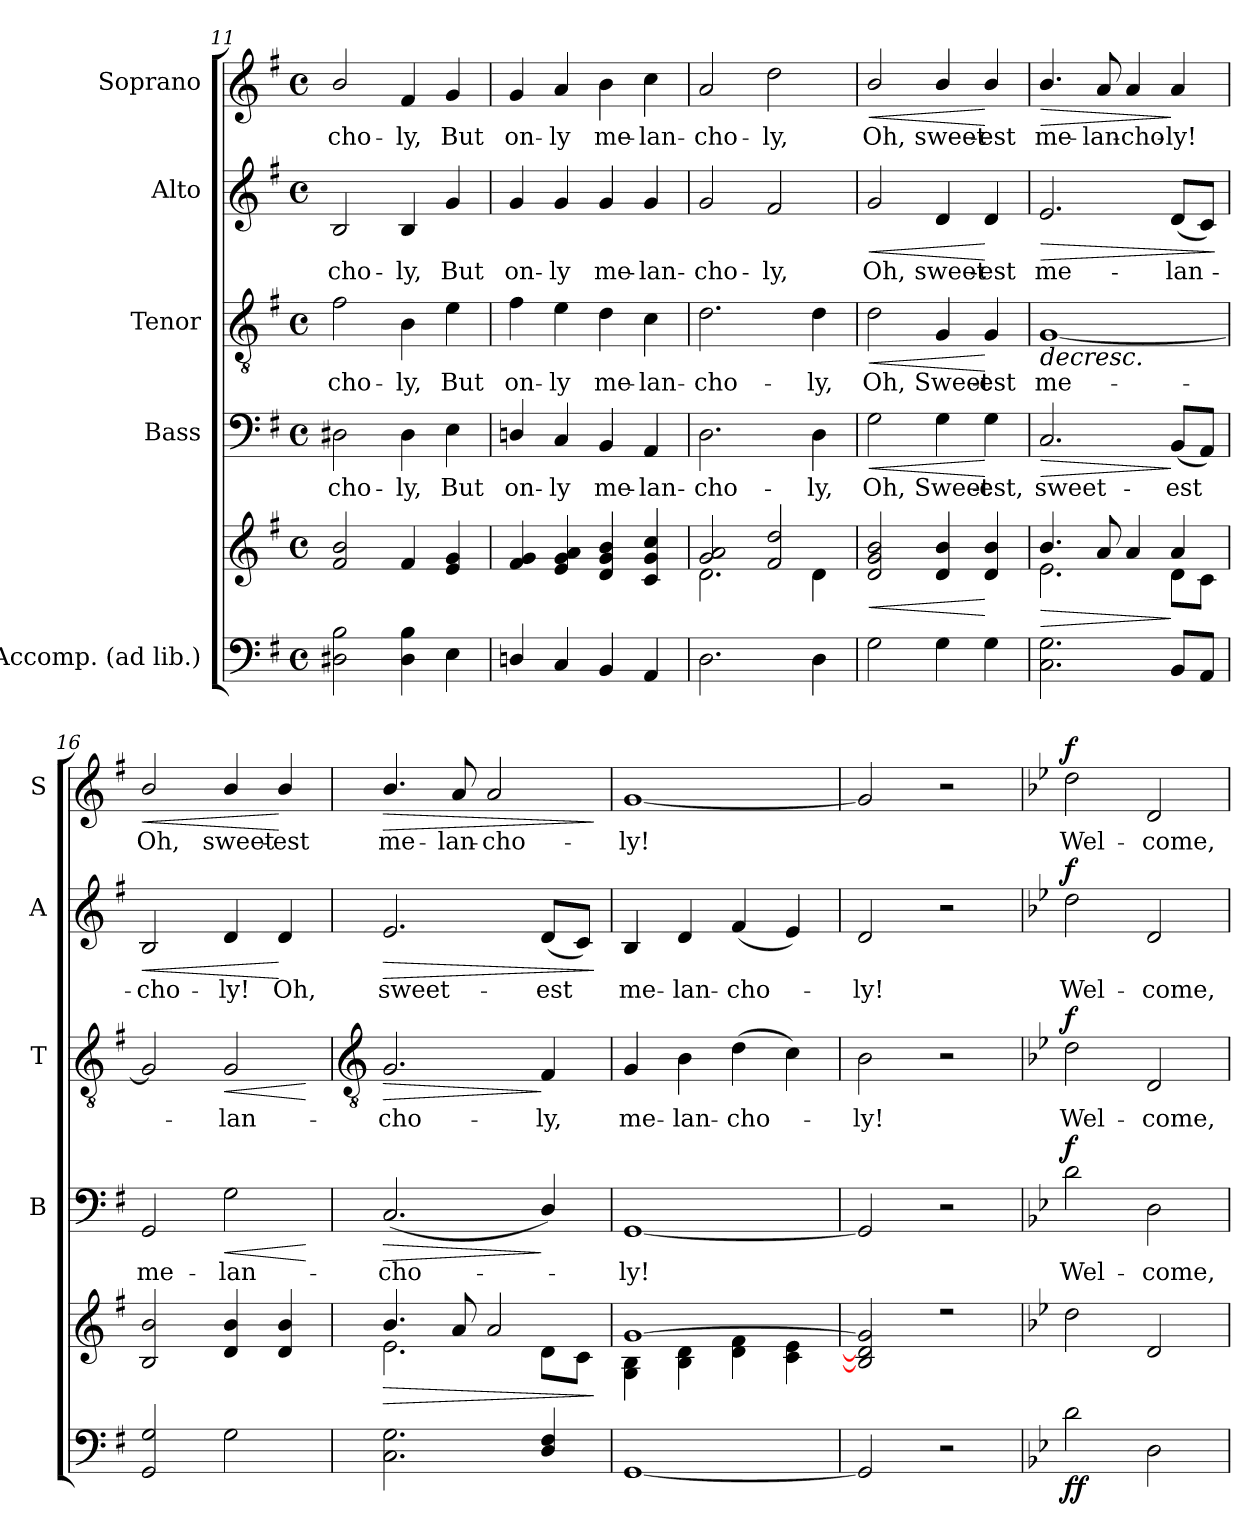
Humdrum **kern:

**kern	**kern	**dynam	**kern	**text	**dynam	**kern	**text	**dynam	**kern	**text	**dynam	**kern	**text	**dynam
*part5	*part5	*part5	*part4	*part4	*part4	*part3	*part3	*part3	*part2	*part2	*part2	*part1	*part1	*part1
*staff6	*staff5	*staff5/6	*staff4	*staff4	*staff4	*staff3	*staff3	*staff3	*staff2	*staff2	*staff2	*staff1	*staff1	*staff1
*I"Accomp. (ad lib.)	*	*	*I"Bass	*	*	*I"Tenor	*	*	*I"Alto	*	*	*I"Soprano	*	*
*	*	*	*I'B	*	*	*I'T	*	*	*I'A	*	*	*I'S	*	*
*clefF4	*clefG2	*	*clefF4	*	*	*clefGv2	*	*	*clefG2	*	*	*clefG2	*	*
*k[f#]	*k[f#]	*	*k[f#]	*	*	*k[f#]	*	*	*k[f#]	*	*	*k[f#]	*	*
*G:	*G:	*	*G:	*	*	*G:	*	*	*G:	*	*	*G:	*	*
*M4/4	*M4/4	*	*M4/4	*	*	*M4/4	*	*	*M4/4	*	*	*M4/4	*	*
*met(c)	*met(c)	*	*met(c)	*	*	*met(c)	*	*	*met(c)	*	*	*met(c)	*	*
=11	=11	=11	=11	=11	=11	=11	=11	=11	=11	=11	=11	=11	=11	=11
*	*^	*	*	*	*	*	*	*	*	*	*	*	*	*
!	!	!	!	!	!LO:LY:b	!	!	!LO:LY:b	!	!	!LO:LY:b	!	!	!LO:LY:b	!
2D#X 2B	2f#/ 2b/	1ryy	.	2D#X	-cho-	.	2f#	-cho-	.	2B	-cho-	.	2b/	-cho-	.
!	!	!	!	!	!LO:LY:b	!	!	!LO:LY:b	!	!	!LO:LY:b	!	!	!LO:LY:b	!
4D# 4B	4f#	.	.	4D#	-ly,	.	4B	-ly,	.	4B	-ly,	.	4f#	-ly,	.
!	!	!	!	!	!LO:LY:b	!	!	!LO:LY:b	!	!	!LO:LY:b	!	!	!LO:LY:b	!
4E	4e 4g	.	.	4E	But	.	4e	But	.	4g	But	.	4g	But	.
=12	=12	=12	=12	=12	=12	=12	=12	=12	=12	=12	=12	=12	=12	=12	=12
!	!	!	!	!	!LO:LY:b	!	!	!LO:LY:b	!	!	!LO:LY:b	!	!	!LO:LY:b	!
4Dn/	4f# 4g	1ryy	.	4Dn/	on-	.	4f#	on-	.	4g	on-	.	4g	on-	.
!	!	!	!	!	!LO:LY:b	!	!	!LO:LY:b	!	!	!LO:LY:b	!	!	!LO:LY:b	!
4C	4e 4g 4a	.	.	4C	-ly	.	4e	-ly	.	4g	-ly	.	4a	-ly	.
!	!	!	!	!	!LO:LY:b	!	!	!LO:LY:b	!	!	!LO:LY:b	!	!	!LO:LY:b	!
4BB	4d 4g 4b	.	.	4BB	me-	.	4d	me-	.	4g	me-	.	4b	me-	.
!	!	!	!	!	!LO:LY:b	!	!	!LO:LY:b	!	!	!LO:LY:b	!	!	!LO:LY:b	!
4AA	4c 4g 4cc	.	.	4AA	-lan-	.	4c	-lan-	.	4g	-lan-	.	4cc	-lan-	.
=13	=13	=13	=13	=13	=13	=13	=13	=13	=13	=13	=13	=13	=13	=13	=13
!	!	!	!	!	!LO:LY:b	!	!	!LO:LY:b	!	!	!LO:LY:b	!	!	!LO:LY:b	!
2.D	2g 2a	2.d\	.	2.D	-cho-	.	2.d	-cho-	.	2g	-cho-	.	2a	-cho-	.
!	!	!	!	!	!	!	!	!	!	!	!LO:LY:b	!	!	!LO:LY:b	!
.	2f# 2dd	.	.	.	.	.	.	.	.	2f#	-ly,	.	2dd	-ly,	.
!	!	!	!	!	!LO:LY:b	!	!	!LO:LY:b	!	!	!	!	!	!	!
4D	.	4d\	.	4D	-ly,	.	4d	-ly,	.	.	.	.	.	.	.
=14	=14	=14	=14	=14	=14	=14	=14	=14	=14	=14	=14	=14	=14	=14	=14
!	!	!	!LO:HP:b	!	!LO:LY:b	!LO:HP:b	!	!LO:LY:b	!LO:HP:b	!	!LO:LY:b	!LO:HP:b	!	!LO:LY:b	!LO:HP:b
2G	2d/ 2g/ 2b/	1ryy	<	2G	Oh,	<	2d	Oh,	<	2g	Oh,	<	2b/	Oh,	<
!	!	!	!	!	!LO:LY:b	!	!	!LO:LY:b	!	!	!LO:LY:b	!	!	!LO:LY:b	!
4G	4d/ 4b/	.	.	4G	Sweet-	.	4G	Sweet-	.	4d	sweet-	.	4b/	sweet-	.
!	!	!	!	!	!LO:LY:b	!	!	!LO:LY:b	!	!	!LO:LY:b	!	!	!LO:LY:b	!
4G	4d/ 4b/	.	[	4G	-est,	[	4G	-est	[	4d	-est	[	4b/	-est	[
=15	=15	=15	=15	=15	=15	=15	=15	=15	=15	=15	=15	=15	=15	=15	=15
!	!	!	!LO:HP:b	!	!	!	!	!	!	!	!	!	!	!	!
!	!	!	!LO:HP:n=1:b	!	!LO:LY:b	!LO:HP:b	!	!LO:LY:b	!LO:HP:b	!	!LO:LY:b	!LO:HP:b	!	!LO:LY:b	!LO:HP:b
2.C 2.G	4.b/	2.e\	> >	2.C	sweet-	>	[1G	me-	>	2.e	me-	>	4.b/	me-	>
!	!	!	!	!	!	!	!	!	!	!	!	!	!	!LO:LY:b	!
.	8a	.	.	.	.	.	.	.	.	.	.	.	8a	-lan-	.
!	!	!	!	!	!	!	!	!	!	!	!	!	!	!LO:LY:b	!
.	4a	.	.	.	.	.	.	.	.	.	.	.	4a	-cho-	.
!	!	!	!	!	!LO:LY:b	!	!	!	!	!	!LO:LY:b	!	!	!LO:LY:b	!
8BBL	4a	8d\L	]	(<8BBL	-est	]	.	.	.	(<8dL	-lan-	.	4a	-ly!	]
8AAJ	.	8c\J	.	8AAJ)	.	.	.	.	.	8cJ)	.	.	.	.	.
*	*v	*v	*	*	*	*	*	*	*	*	*	*	*	*	*
.	.	]	.	.	.	.	.	.	.	.	]	.	.	.
=16	=16	=16	=16	=16	=16	=16	=16	=16	=16	=16	=16	=16	=16	=16
!	!	!LO:HP:b	!	!LO:LY:b	!	!	!	!	!	!LO:LY:b	!LO:HP:b	!	!LO:LY:b	!LO:HP:b
*	*^	*	*	*	*	*	*	*	*	*	*	*	*	*
2GG 2G	2B/ 2b/	1ryy	<	2GG	me-	.	2G]	.	.	2B	cho-	<	2b/	Oh,	<
!	!	!	!	!	!LO:LY:b	!LO:HP:b	!	!LO:LY:b	!LO:HP:b	!	!LO:LY:b	!	!	!LO:LY:b	!
2G	4d/ 4b/	.	.	2G	-lan-	<	2G	lan-	<	4d	-ly!	.	4b/	sweet-	.
!	!	!	!	!	!	!	!	!	!	!	!LO:LY:b	!	!	!LO:LY:b	!
.	4d/ 4b/	.	[	.	.	.	.	.	.	4d	Oh,	[	4b/	-est	[
*	*v	*v	*	*	*	*	*	*	*	*	*	*	*	*	*
.	.	.	.	.	[	.	.	] [	.	.	.	.	.	.
!!LO:LB:g=z
=17	=17	=17	=17	=17	=17	=17	=17	=17	=17	=17	=17	=17	=17	=17
*	*	*	*	*	*	*clefGv2	*	*	*	*	*	*	*	*
!	!	!LO:HP:b	!	!LO:LY:b	!LO:HP:b	!	!LO:LY:b	!LO:HP:b	!	!LO:LY:b	!LO:HP:b	!	!LO:LY:b	!LO:HP:b
*	*^	*	*	*	*	*	*	*	*	*	*	*	*	*
2.C 2.G	4.b/	2.e\	>	(<2.C	-cho-	>	2.G	-cho-	>	2.e	sweet-	>	4.b/	me-	>
!	!	!	!	!	!	!	!	!	!	!	!	!	!	!LO:LY:b	!
.	8a/	.	.	.	.	.	.	.	.	.	.	.	8a	-lan-	.
!	!	!	!	!	!	!	!	!	!	!	!	!	!	!LO:LY:b	!
.	2a/	.	.	.	.	.	.	.	.	.	.	.	2a	-cho-	.
!	!	!	!	!	!	!	!	!LO:LY:b	!	!	!LO:LY:b	!	!	!	!
4D/ 4F#/	.	8d\L	.	4D/)	.	]	4F#	-ly,	]	(<8dL	-est	.	.	.	.
.	.	8c\J	.	.	.	.	.	.	.	8cJ)	.	.	.	.	.
*	*v	*v	*	*	*	*	*	*	*	*	*	*	*	*	*
.	.	]	.	.	.	.	.	.	.	.	]	.	.	]
=18	=18	=18	=18	=18	=18	=18	=18	=18	=18	=18	=18	=18	=18	=18
*	*^	*	*	*	*	*	*	*	*	*	*	*	*	*
!	!	!	!	!	!LO:LY:b	!	!	!LO:LY:b	!	!	!LO:LY:b	!	!	!LO:LY:b	!
[1GG	[1g/	4G\ 4B\	.	[1GG	ly!	.	4G	me-	.	4B	me-	.	[1g	-ly!	.
!	!	!	!	!	!	!	!	!LO:LY:b	!	!	!LO:LY:b	!	!	!	!
.	.	4B\ 4d\	.	.	.	.	4B	-lan-	.	4d	-lan-	.	.	.	.
!	!	!	!	!	!	!	!	!LO:LY:b	!	!	!LO:LY:b	!	!	!	!
.	.	4d\ 4f#\	.	.	.	.	(>4d	-cho-	.	(<4f#	-cho-	.	.	.	.
.	.	4c\ 4e\	.	.	.	.	4c)	.	.	4e)	.	.	.	.	.
=19	=19	=19	=19	=19	=19	=19	=19	=19	=19	=19	=19	=19	=19	=19	=19
!	!	!	!	!	!	!	!	!LO:LY:b	!	!	!LO:LY:b	!	!	!	!
2GG]	2B/] 2d/] 2g/]	1ryy	.	2GG]	.	.	2B	ly!	.	2d	ly!	.	2g]	.	.
2r	2r	.	.	2r	.	.	2r	.	.	2r	.	.	2r	.	.
*	*v	*v	*	*	*	*	*	*	*	*	*	*	*	*	*
=20	=20	=20	=20	=20	=20	=20	=20	=20	=20	=20	=20	=20	=20	=20
*k[b-e-]	*k[b-e-]	*	*k[b-e-]	*	*	*k[b-e-]	*	*	*k[b-e-]	*	*	*k[b-e-]	*	*
*B-:	*B-:	*	*B-:	*	*	*B-:	*	*	*B-:	*	*	*B-:	*	*
!	!	!LO:DY:b=2	!	!LO:LY:b	!	!	!LO:LY:b	!	!	!LO:LY:b	!	!	!LO:LY:b	!
!	!	!LO:DY:n=1:b	!	!	!LO:DY:b	!	!	!LO:DY:b	!	!	!LO:DY:b	!	!	!LO:DY:b
2d	2dd\	f f	2d	Wel-	f	2d	Wel-	f	2dd	Wel-	f	2dd	Wel-	f
!	!	!	!	!LO:LY:b	!	!	!LO:LY:b	!	!	!LO:LY:b	!	!	!LO:LY:b	!
2D	2d/	.	2D	-come,	.	2D	-come,	.	2d	-come,	.	2d	-come,	.
=	=	=	=	=	=	=	=	=	=	=	=	=	=	=
*-	*-	*-	*-	*-	*-	*-	*-	*-	*-	*-	*-	*-	*-	*-
